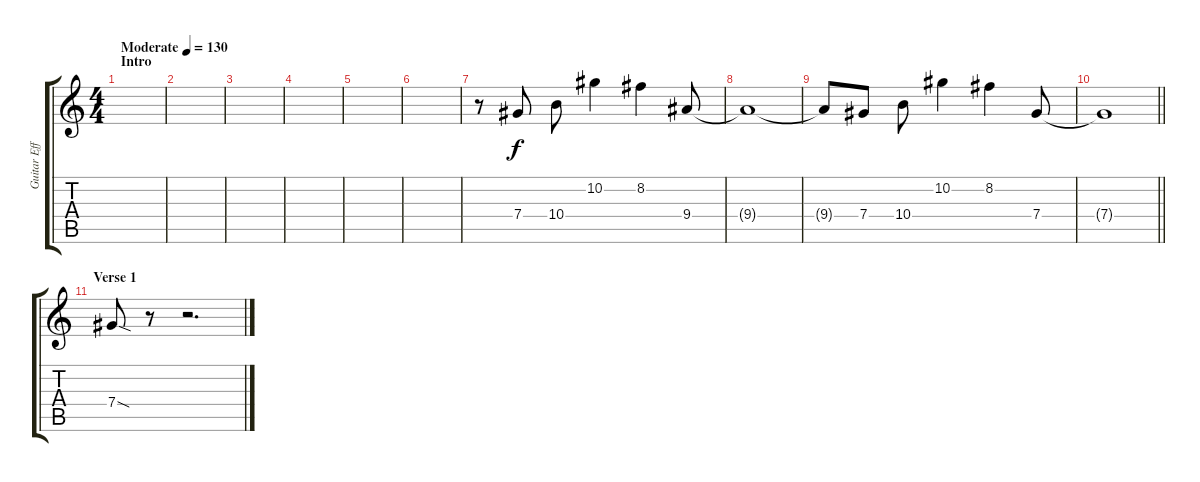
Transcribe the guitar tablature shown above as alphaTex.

\track ("Guitar Effects 2" "Guitar Eff") {instrument electricguitarclean}
\staff {score tabs}
\tuning (Eb4 Bb3 Gb3 Db3 Ab2 Eb2) {hide}
\ts (4 4)
\section ("" "Intro")
\tempo (130 "Moderate")
\clef g2
\ks c
|
|
|
|
|
|
r.8 7.4.8 10.4.8 10.2.4 8.2.4 9.4.8 |
9.4{t}.1 |
9.4{t}.8 7.4.8 10.4.8 10.2.4 8.2.4 7.4.8 |
\barLineRight lightlight
7.4{t}.1 |
\section ("" "Verse 1")
7.4{sod}.8 r.8 r.2{d}
